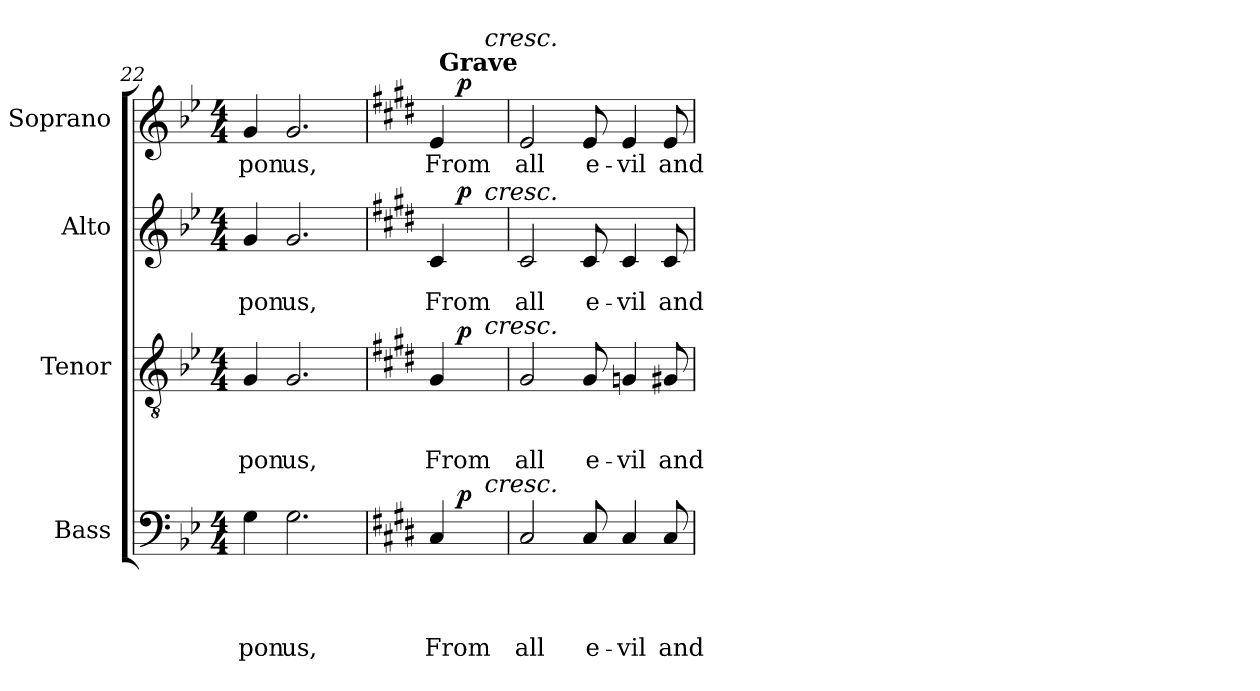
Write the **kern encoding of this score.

**kern	**text	**text	**text	**text	**dynam	**kern	**text	**text	**text	**dynam	**kern	**text	**text	**dynam	**kern	**text	**dynam
*part4	*part4	*part4	*part4	*part4	*part4	*part3	*part3	*part3	*part3	*part3	*part2	*part2	*part2	*part2	*part1	*part1	*part1
*staff4	*staff4	*staff4	*staff4	*staff4	*staff4	*staff3	*staff3	*staff3	*staff3	*staff3	*staff2	*staff2	*staff2	*staff2	*staff1	*staff1	*staff1
*I"Bass	*	*	*	*	*	*I"Tenor	*	*	*	*	*I"Alto	*	*	*	*I"Soprano	*	*
*clefF4	*	*	*	*	*	*clefGv2	*	*	*	*	*clefG2	*	*	*	*clefG2	*	*
*k[b-e-]	*	*	*	*	*	*k[b-e-]	*	*	*	*	*k[b-e-]	*	*	*	*k[b-e-]	*	*
*B-:	*	*	*	*	*	*B-:	*	*	*	*	*B-:	*	*	*	*B-:	*	*
*M4/4	*	*	*	*	*	*M4/4	*	*	*	*	*M4/4	*	*	*	*M4/4	*	*
=22	=22	=22	=22	=22	=22	=22	=22	=22	=22	=22	=22	=22	=22	=22	=22	=22	=22
!	!	!	!	!LO:LY:b	!	!	!	!	!LO:LY:b	!	!	!	!LO:LY:b	!	!	!LO:LY:b	!
4G\	.	.	.	-pon	.	4G/	.	.	-pon	.	4g/	.	-pon	.	4g/	-pon	.
!	!	!	!	!LO:LY:b	!	!	!	!	!LO:LY:b	!	!	!	!LO:LY:b	!	!	!LO:LY:b	!
2.G\	.	.	.	us,	.	2.G/	.	.	us,	.	2.g/	.	us,	.	2.g/	us,	.
!!LO:PB:g=z
=23!	=23!	=23!	=23!	=23!	=23!	=23!	=23!	=23!	=23!	=23!	=23!	=23!	=23!	=23!	=23!	=23!	=23!
*k[f#c#g#d#]	*	*	*	*	*	*k[f#c#g#d#]	*	*	*	*	*k[f#c#g#d#]	*	*	*	*k[f#c#g#d#]	*	*
*E:	*	*	*	*	*	*E:	*	*	*	*	*E:	*	*	*	*E:	*	*
!	!	!	!	!LO:LY:b	!	!	!	!	!LO:LY:b	!	!	!	!LO:LY:b	!	!	!LO:LY:b	!
*^	*	*	*	*	*	*^	*	*	*	*	*^	*	*	*	*^	*	*
*	*^	*	*	*	*	*	*	*^	*	*	*	*	*	*^	*	*	*	*	*^	*	*
*	*	*	*	*	*	*	*	*	*	*	*	*	*	*	*	*	*	*	*	*	*	*	*^	*	*
4C#/	12ryy	6ryy	.	.	.	From	.	4G#/	12ryy	6ryy	.	.	From	.	4c#/	12ryy	6ryy	.	From	.	4e/	12ryy	48ryy	6ryy	From	.
!	!	!	!	!	!	!	!	!	!	!	!	!	!	!	!	!	!	!	!	!	!	!	!LO:TX:a:B:t=Grave	!	!	!
.	.	.	.	.	.	.	.	.	.	.	.	.	.	.	.	.	.	.	.	.	.	.	6ryy	.	.	.
!	!	!	!	!	!	!	!LO:DY:a	!	!	!	!	!	!	!LO:DY:a	!	!	!	!	!	!LO:DY:a	!	!	!	!	!	!LO:DY:a
.	6ryy	.	.	.	.	.	p	.	6ryy	.	.	.	.	p	.	6ryy	.	.	.	p	.	6ryy	.	.	.	p
.	.	96ryy	.	.	.	.	.	.	.	96ryy	.	.	.	.	.	.	96ryy	.	.	.	.	.	.	96ryy	.	.
!	!	!	!	!	!	!	!	!	!	!	!	!	!	!	!	!	!	!	!	!	!	!	!	!LO:TX:a:i:t=cresc.	!	!
!	!	!	!	!	!	!	!	!	!	!	!	!	!	!	!	!	!LO:TX:a:i:t=cresc.	!	!	!	!	!	!	!	!	!
!	!	!	!	!	!	!	!	!	!	!LO:TX:a:i:t=cresc.	!	!	!	!	!	!	!	!	!	!	!	!	!	!	!	!
!	!	!LO:TX:a:i:t=cresc.	!	!	!	!	!	!	!	!	!	!	!	!	!	!	!	!	!	!	!	!	!	!	!	!
.	.	24..ryy	.	.	.	.	.	.	.	24..ryy	.	.	.	.	.	.	24..ryy	.	.	.	.	.	.	24..ryy	.	.
.	.	.	.	.	.	.	.	.	.	.	.	.	.	.	.	.	.	.	.	.	.	.	24.ryy	.	.	.
=24	=24	=24	=24	=24	=24	=24	=24	=24	=24	=24	=24	=24	=24	=24	=24	=24	=24	=24	=24	=24	=24	=24	=24	=24	=24	=24
!	!	!	!	!	!	!LO:LY:b	!	!	!	!	!	!	!LO:LY:b	!	!	!	!	!	!LO:LY:b	!	!	!	!	!	!LO:LY:b	!
*v	*v	*v	*	*	*	*	*	*	*	*	*	*	*	*	*v	*v	*v	*	*	*	*v	*v	*v	*v	*	*
*	*	*	*	*	*	*v	*v	*v	*	*	*	*	*	*	*	*	*	*	*
2C#/	.	.	.	all	.	2G#/	.	.	all	.	2c#/	.	all	.	2e/	all	.
!	!	!	!	!LO:LY:b	!	!	!	!	!LO:LY:b	!	!	!	!LO:LY:b	!	!	!LO:LY:b	!
8C#/	.	.	.	e-	.	8G#/	.	.	e-	.	8c#/	.	e-	.	8e/	e-	.
!	!	!	!	!LO:LY:b	!	!	!	!	!LO:LY:b	!	!	!	!LO:LY:b	!	!	!LO:LY:b	!
4C#/	.	.	.	-vil	.	4Gn/	.	.	-vil	.	4c#/	.	-vil	.	4e/	-vil	.
!	!	!	!	!LO:LY:b	!	!	!	!	!LO:LY:b	!	!	!	!LO:LY:b	!	!	!LO:LY:b	!
8C#/	.	.	.	and	.	8G#X/	.	.	and	.	8c#/	.	and	.	8e/	and	.
=	=	=	=	=	=	=	=	=	=	=	=	=	=	=	=	=	=
*-	*-	*-	*-	*-	*-	*-	*-	*-	*-	*-	*-	*-	*-	*-	*-	*-	*-
